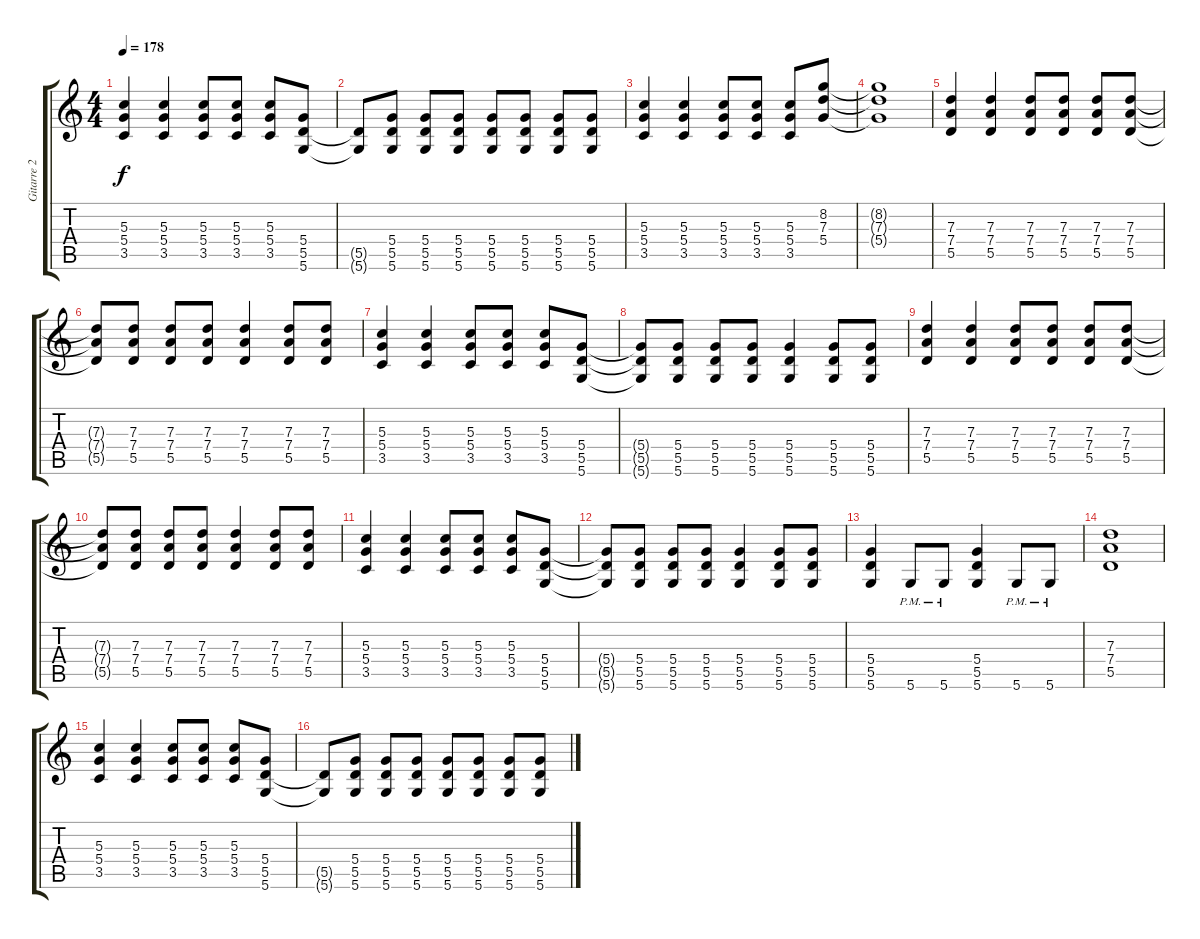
\track ("Gitarre 2" "Gitarre 2") {instrument distortionguitar}
\staff {score tabs}
\tuning (E4 B3 G3 D3 A2 D2) {hide}
\ts (4 4)
\tempo 178
\clef g2
\ks c
(5.3 5.4 3.5).4{dy f} (5.3 5.4 3.5).4 (5.3 5.4 3.5).8 (5.3 5.4 3.5).8 (5.3 5.4 3.5).8 (5.4 5.5 5.6).8 |
(5.5{t} 5.6{t}).8 (5.4 5.5 5.6).8 (5.4 5.5 5.6).8 (5.4 5.5 5.6).8 (5.4 5.5 5.6).8 (5.4 5.5 5.6).8 (5.4 5.5 5.6).8 (5.4 5.5 5.6).8 |
(5.3 5.4 3.5).4 (5.3 5.4 3.5).4 (5.3 5.4 3.5).8 (5.3 5.4 3.5).8 (5.3 5.4 3.5).8 (8.2 7.3 5.4).8 |
(8.2{t} 7.3{t} 5.4{t}).1 |
(7.3 7.4 5.5).4 (7.3 7.4 5.5).4 (7.3 7.4 5.5).8 (7.3 7.4 5.5).8 (7.3 7.4 5.5).8 (7.3 7.4 5.5).8 |
(7.3{t} 7.4{t} 5.5{t}).8 (7.3 7.4 5.5).8 (7.3 7.4 5.5).8 (7.3 7.4 5.5).8 (7.3 7.4 5.5).4 (7.3 7.4 5.5).8 (7.3 7.4 5.5).8 |
(5.3 5.4 3.5).4 (5.3 5.4 3.5).4 (5.3 5.4 3.5).8 (5.3 5.4 3.5).8 (5.3 5.4 3.5).8 (5.4 5.5 5.6).8 |
(5.4{t} 5.5{t} 5.6{t}).8 (5.4 5.5 5.6).8 (5.4 5.5 5.6).8 (5.4 5.5 5.6).8 (5.4 5.5 5.6).4 (5.4 5.5 5.6).8 (5.4 5.5 5.6).8 |
(7.3 7.4 5.5).4 (7.3 7.4 5.5).4 (7.3 7.4 5.5).8 (7.3 7.4 5.5).8 (7.3 7.4 5.5).8 (7.3 7.4 5.5).8 |
(7.3{t} 7.4{t} 5.5{t}).8 (7.3 7.4 5.5).8 (7.3 7.4 5.5).8 (7.3 7.4 5.5).8 (7.3 7.4 5.5).4 (7.3 7.4 5.5).8 (7.3 7.4 5.5).8 |
(5.3 5.4 3.5).4 (5.3 5.4 3.5).4 (5.3 5.4 3.5).8 (5.3 5.4 3.5).8 (5.3 5.4 3.5).8 (5.4 5.5 5.6).8 |
(5.4{t} 5.5{t} 5.6{t}).8 (5.4 5.5 5.6).8 (5.4 5.5 5.6).8 (5.4 5.5 5.6).8 (5.4 5.5 5.6).4 (5.4 5.5 5.6).8 (5.4 5.5 5.6).8 |
(5.4 5.5 5.6).4 5.6{pm}.8 5.6{pm}.8 (5.4 5.5 5.6).4 5.6{pm}.8 5.6{pm}.8 |
(7.3 7.4 5.5).1 |
(5.3 5.4 3.5).4 (5.3 5.4 3.5).4 (5.3 5.4 3.5).8 (5.3 5.4 3.5).8 (5.3 5.4 3.5).8 (5.4 5.5 5.6).8 |
(5.5{t} 5.6{t}).8 (5.4 5.5 5.6).8 (5.4 5.5 5.6).8 (5.4 5.5 5.6).8 (5.4 5.5 5.6).8 (5.4 5.5 5.6).8 (5.4 5.5 5.6).8 (5.4 5.5 5.6).8
